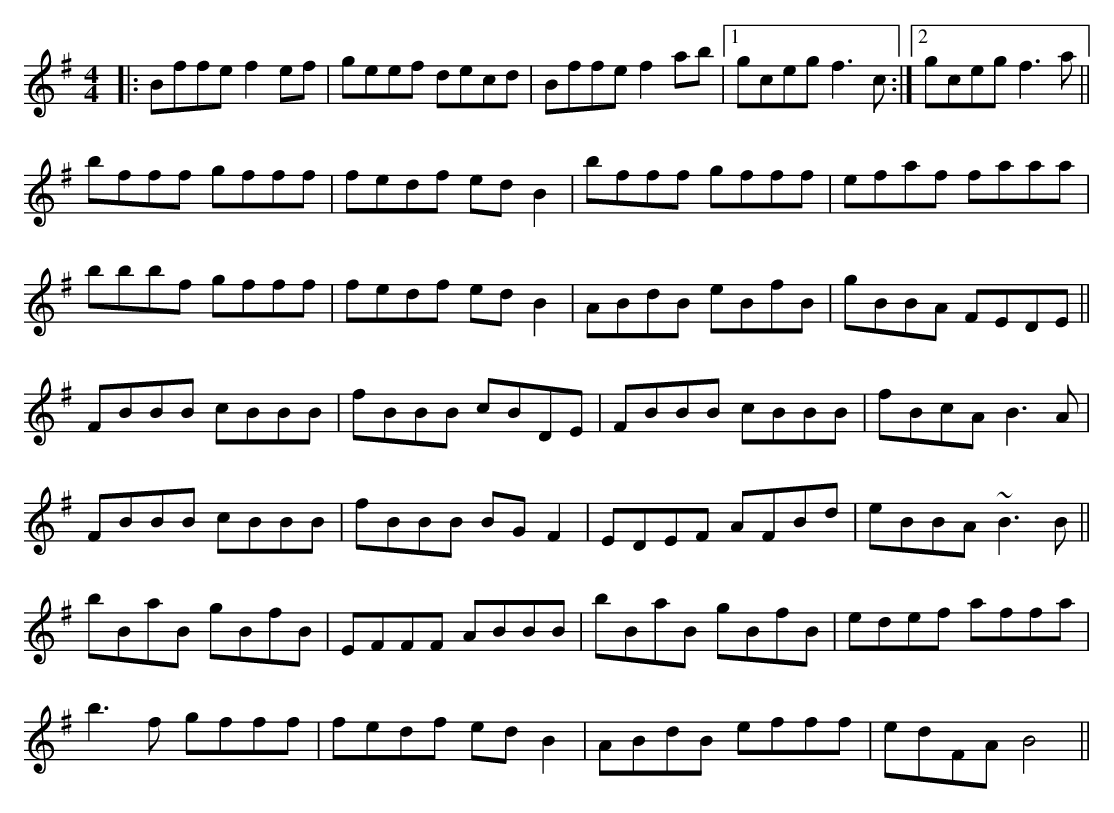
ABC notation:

X:1
M:4/4
K:G
|:Bffe f2ef|geef decd|Bffe f2ab|1 gceg f3c:|2 gceg f3a||
bfff gfff|fedf edB2|bfff gfff|efaf faaa|
bbbf gfff|fedf edB2|ABdB eBfB|gBBA FEDE||
FBBB cBBB|fBBB cBDE|FBBB cBBB|fBcA B3A|
FBBB cBBB|fBBB BGF2|EDEF AFBd|eBBA ~B3B||
bBaB gBfB|EFFF ABBB|bBaB gBfB|edef affa|
b3f gfff|fedf edB2|ABdB efff|edFA B4||
